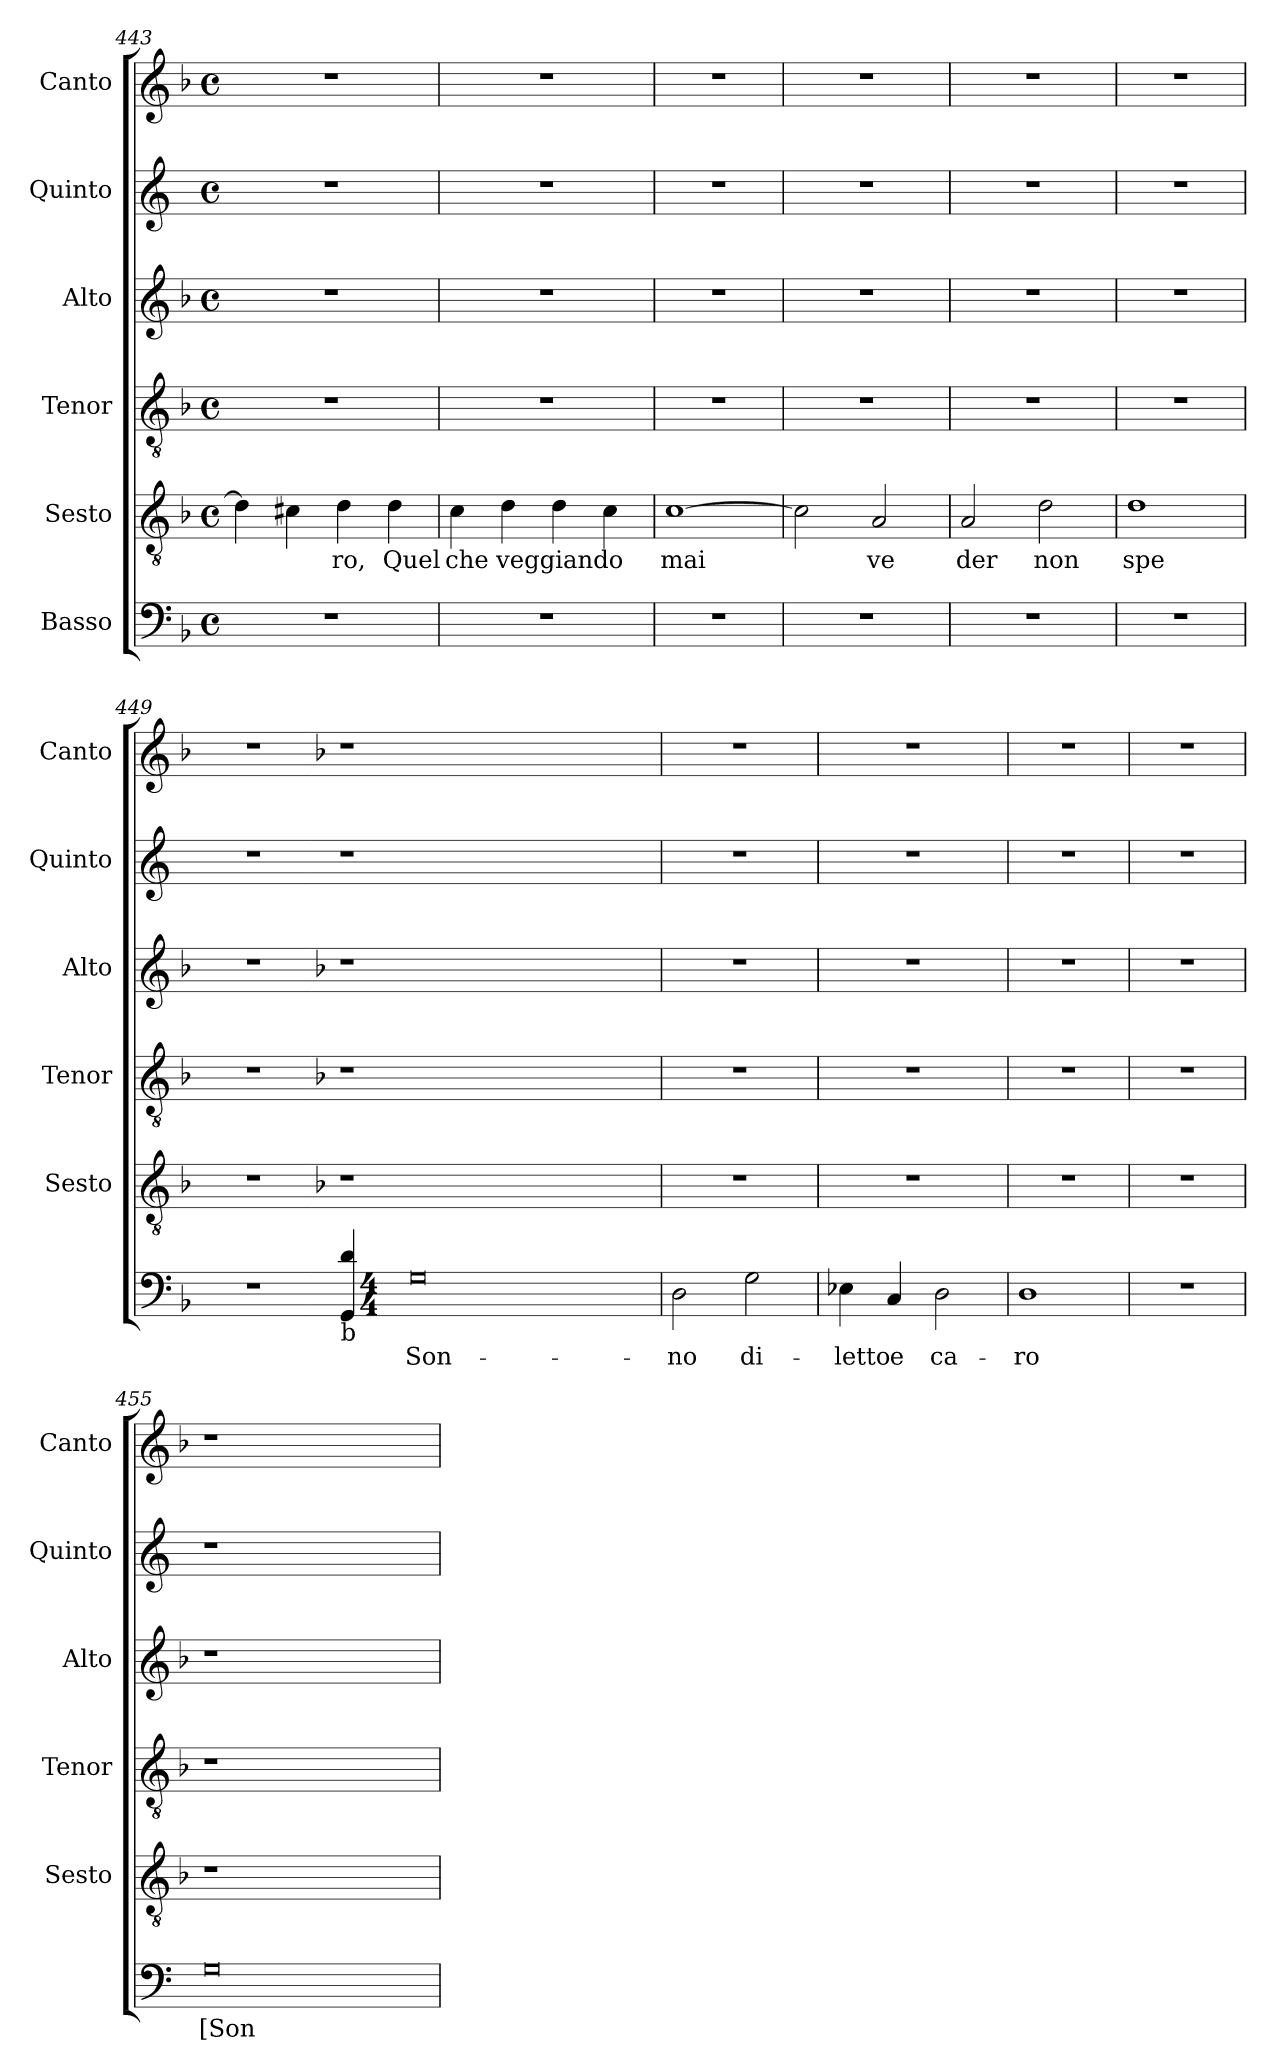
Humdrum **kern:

**kern	**text	**kern	**text	**kern	**kern	**kern	**kern
*part6	*part6	*part5	*part5	*part4	*part3	*part2	*part1
*staff6	*staff6	*staff5	*staff5	*staff4	*staff3	*staff2	*staff1
*I"Basso	*	*I"Sesto	*	*I"Tenor	*I"Alto	*I"Quinto	*I"Canto
*	*	*I'Sesto	*	*I'Tenor	*I'Alto	*I'Quinto	*I'Canto
*clefF4	*	*clefGv2	*	*clefGv2	*clefG2	*clefG2	*clefG2
*k[b-]	*	*k[b-]	*	*k[b-]	*k[b-]	*k[]	*k[b-]
*F:	*	*F:	*	*F:	*F:	*C:	*F:
*M4/4	*	*M4/4	*	*M4/4	*M4/4	*M4/4	*M4/4
*met(c)	*	*met(c)	*	*met(c)	*met(c)	*met(c)	*met(c)
=443	=443	=443	=443	=443	=443	=443	=443
1r	.	4d\]	.	1r	1r	1r	1r
.	.	4c#\	.	.	.	.	.
!	!	!	!LO:LY:b:cj	!	!	!	!
.	.	4d\	ro,	.	.	.	.
!	!	!	!LO:LY:b:cj	!	!	!	!
.	.	4d\	Quel	.	.	.	.
=444	=444	=444	=444	=444	=444	=444	=444
!	!	!	!LO:LY:b:cj	!	!	!	!
1r	.	4c\	che	1r	1r	1r	1r
!	!	!	!LO:LY:b	!	!	!	!
.	.	4d\	veggiando	.	.	.	.
.	.	4d\	.	.	.	.	.
.	.	4c\	.	.	.	.	.
=445	=445	=445	=445	=445	=445	=445	=445
!	!	!	!LO:LY:b	!	!	!	!
1r	.	[>1c	mai	1r	1r	1r	1r
=446	=446	=446	=446	=446	=446	=446	=446
1r	.	2c\]	.	1r	1r	1r	1r
!	!	!	!LO:LY:b:cj	!	!	!	!
.	.	2A/	ve	.	.	.	.
=447	=447	=447	=447	=447	=447	=447	=447
!	!	!	!LO:LY:b:cj	!	!	!	!
1r	.	2A/	der	1r	1r	1r	1r
!	!	!	!LO:LY:b:cj	!	!	!	!
.	.	2d\	non	.	.	.	.
=448	=448	=448	=448	=448	=448	=448	=448
!	!	!	!LO:LY:b:cj	!	!	!	!
1r	.	1d	spe	1r	1r	1r	1r
=449	=449	=449	=449	=449	=449	=449	=449
1r	.	1r	.	1r	1r	1r	1r
!!LO:PB:g=z
=450	=450	=450!	=450	=450	=450	=450	=450
*k[]	*	*	*	*	*	*	*
*C:	*	*	*	*	*	*	*
!LO:TX:b:t=b	!	!	!	!	!	!	!
4d/ 4GG/	.	1r	.	1r	1r	1r	1r
*M4/4	*	*	*	*	*	*	*
*met(c)	*	*	*	*	*	*	*
!	!LO:LY:b:cj	!	!	!	!	!	!
0G	Son-	.	.	.	.	.	.
.	.	1ryy	.	1ryy	1ryy	1ryy	1ryy
.	.	4ryy	.	4ryy	4ryy	4ryy	4ryy
=451	=451	=451	=451	=451	=451	=451	=451
!	!LO:LY:b:cj	!	!	!	!	!	!
2D\	-no	1r	.	1r	1r	1r	1r
!	!LO:LY:b:cj	!	!	!	!	!	!
2G\	di-	.	.	.	.	.	.
=452	=452	=452	=452	=452	=452	=452	=452
!	!LO:LY:b:cj	!	!	!	!	!	!
4E-X\	-letto	1r	.	1r	1r	1r	1r
!	!LO:LY:b	!	!	!	!	!	!
4C/	e	.	.	.	.	.	.
!	!LO:LY:b:cj	!	!	!	!	!	!
2D\	ca-	.	.	.	.	.	.
=453	=453	=453	=453	=453	=453	=453	=453
!	!LO:LY:b:cj	!	!	!	!	!	!
1D	-ro	1r	.	1r	1r	1r	1r
=454	=454	=454	=454	=454	=454	=454	=454
1r	.	1r	.	1r	1r	1r	1r
=455	=455	=455	=455	=455	=455	=455	=455
!	!LO:LY:b:cj	!	!	!	!	!	!
0G	[Son-	1r	.	1r	1r	1r	1r
.	.	1ryy	.	1ryy	1ryy	1ryy	1ryy
=	=	=	=	=	=	=	=
*-	*-	*-	*-	*-	*-	*-	*-
